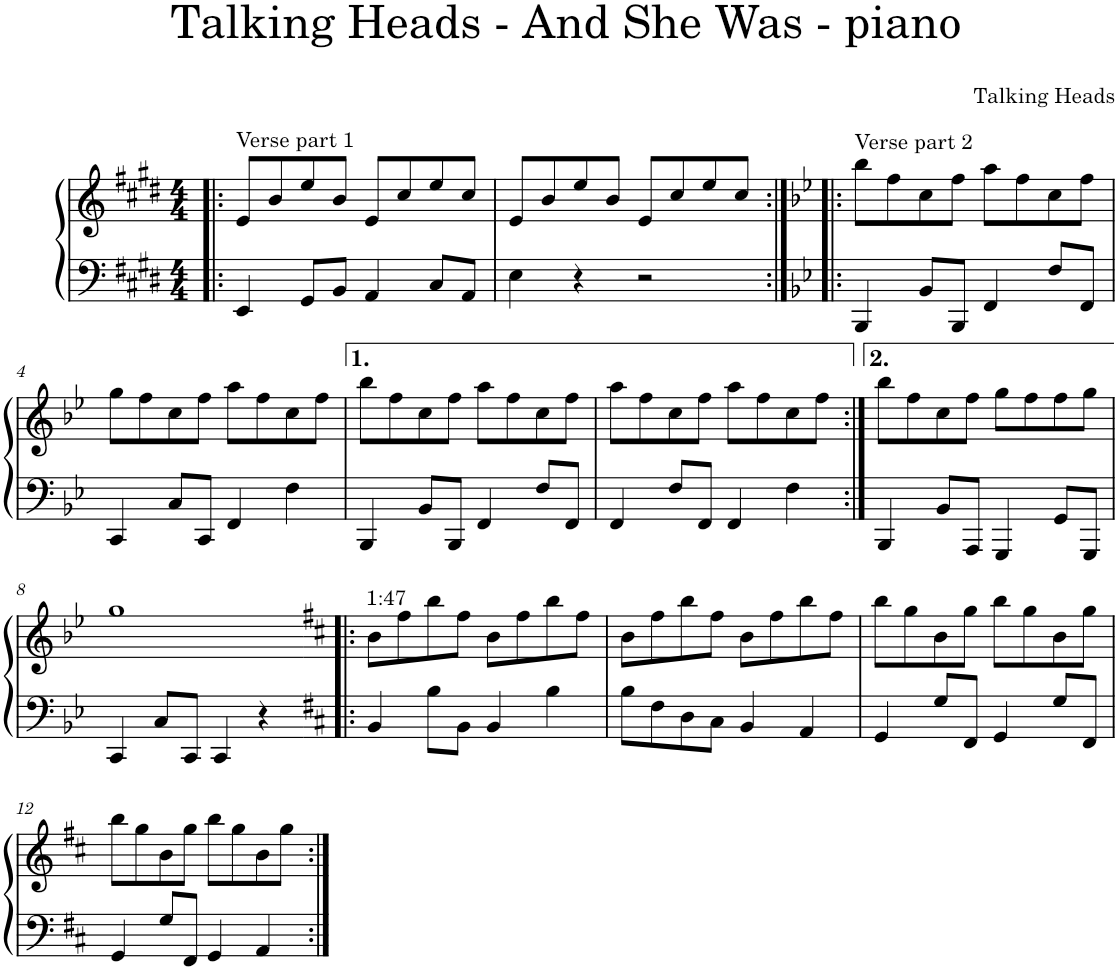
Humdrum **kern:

**kern	**kern
*part1	*part1
*staff2	*staff1
*I"Piano	*
*I'Pno.	*
*clefF4	*clefG2
*k[f#c#g#d#]	*k[f#c#g#d#]
*M4/4	*M4/4
=1!|:	=1!|:
!	!LO:TX:a:t=Verse part 1
4EE/	8e/L
.	8b/
8GG#/L	8ee/
8BB/J	8b/J
4AA/	8e/L
.	8cc#/
8C#/L	8ee/
8AA/J	8cc#/J
=2	=2
4E\	8e/L
.	8b/
4r	8ee/
.	8b/J
2r	8e/L
.	8cc#/
.	8ee/
.	8cc#/J
=3:|!|:	=3:|!|:
*k[b-e-]	*k[b-e-]
!	!LO:TX:a:t=Verse part 2
4BBB-/	8bb-\L
.	8ff\
8BB-/L	8cc\
8BBB-/J	8ff\J
4FF/	8aa\L
.	8ff\
8F/L	8cc\
8FF/J	8ff\J
!!LO:LB:g=z
=4	=4
4CC/	8gg\L
.	8ff\
8C/L	8cc\
8CC/J	8ff\J
4FF/	8aa\L
.	8ff\
4F\	8cc\
.	8ff\J
=5	=5
4BBB-/	8bb-\L
.	8ff\
8BB-/L	8cc\
8BBB-/J	8ff\J
4FF/	8aa\L
.	8ff\
8F/L	8cc\
8FF/J	8ff\J
=6	=6
4FF/	8aa\L
.	8ff\
8F/L	8cc\
8FF/J	8ff\J
4FF/	8aa\L
.	8ff\
4F\	8cc\
.	8ff\J
=7:|!	=7:|!
4BBB-/	8bb-\L
.	8ff\
8BB-/L	8cc\
8AAA/J	8ff\J
4GGG/	8gg\L
.	8ff\
8GG/L	8ff\
8GGG/J	8gg\J
!!LO:LB:g=z
=8	=8
4CC/	1gg
8C/L	.
8CC/J	.
4CC/	.
4r	.
=9!|:	=9!|:
*k[f#c#]	*k[f#c#]
!	!LO:TX:a:t=1&colon;47
4BB/	8b\L
.	8ff#\
8B\L	8bb\
8BB\J	8ff#\J
4BB/	8b\L
.	8ff#\
4B\	8bb\
.	8ff#\J
=10	=10
8B\L	8b\L
8F#\	8ff#\
8D\	8bb\
8C#\J	8ff#\J
4BB/	8b\L
.	8ff#\
4AA/	8bb\
.	8ff#\J
=11	=11
4GG/	8bb\L
.	8gg\
8G/L	8b\
8FF#/J	8gg\J
4GG/	8bb\L
.	8gg\
8G/L	8b\
8FF#/J	8gg\J
!!LO:LB:g=z
=12	=12
4GG/	8bb\L
.	8gg\
8G/L	8b\
8FF#/J	8gg\J
4GG/	8bb\L
.	8gg\
4AA/	8b\
.	8gg\J
=:|!	=:|!
*-	*-
